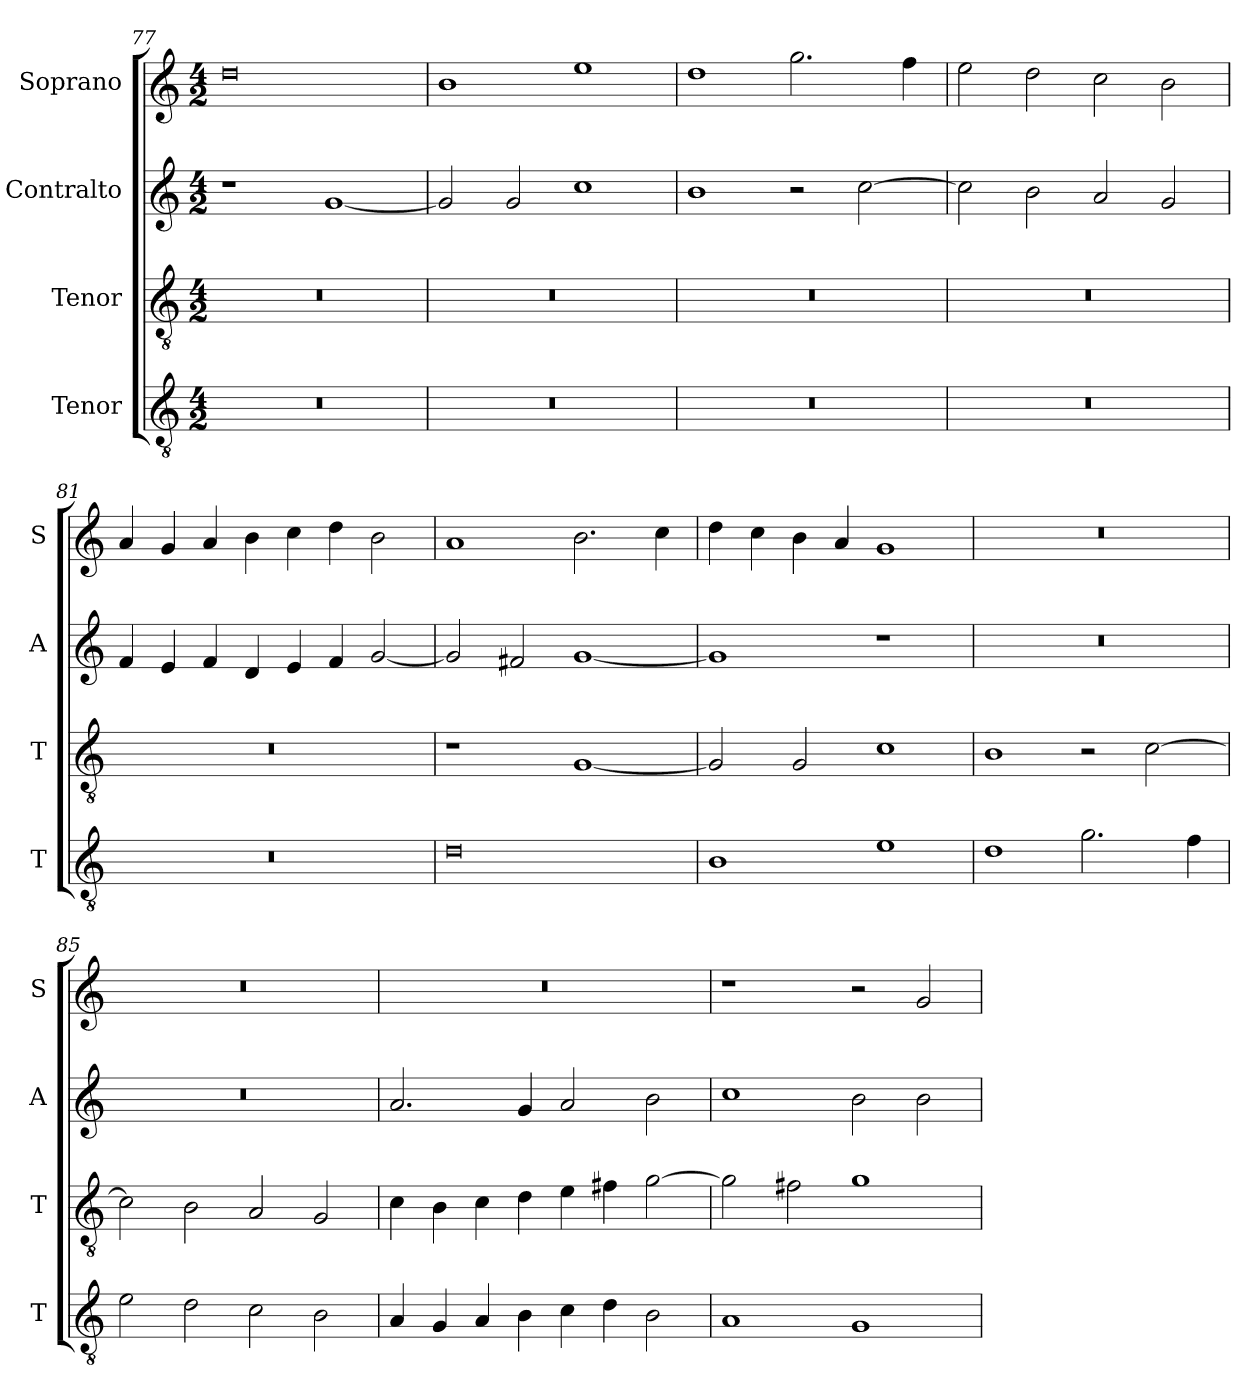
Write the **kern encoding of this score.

**kern	**kern	**kern	**kern
*part4	*part3	*part2	*part1
*staff4	*staff3	*staff2	*staff1
*I"Tenor	*I"Tenor	*I"Contralto	*I"Soprano
*I'T	*I'T	*I'A	*I'S
*clefGv2	*clefGv2	*clefG2	*clefG2
*k[]	*k[]	*k[]	*k[]
*C:ion	*C:ion	*C:ion	*C:ion
*M4/2	*M4/2	*M4/2	*M4/2
=77	=77	=77	=77
0r	0r	1r	0dd
.	.	[1g	.
=78	=78	=78	=78
0r	0r	2g]	1b
.	.	2g	.
.	.	1cc	1ee
=79	=79	=79	=79
0r	0r	1b	1dd
.	.	2r	2.gg
.	.	[2cc	.
.	.	.	4ff
=80	=80	=80	=80
0r	0r	2cc]	2ee
.	.	2b	2dd
.	.	2a	2cc
.	.	2g	2b
=81	=81	=81	=81
0r	0r	4f	4a
.	.	4e	4g
.	.	4f	4a
.	.	4d	4b
.	.	4e	4cc
.	.	4f	4dd
.	.	[2g	2b
=82	=82	=82	=82
0d	1r	2g]	1a
.	.	2f#X	.
.	[1G	[1g	2.b
.	.	.	4cc
=83	=83	=83	=83
1B	2G]	1g]	4dd
.	.	.	4cc
.	2G	.	4b
.	.	.	4a
1e	1c	1r	1g
=84	=84	=84	=84
1d	1B	0r	0r
2.g	2r	.	.
.	[2c	.	.
4f	.	.	.
=85	=85	=85	=85
2e	2c]	0r	0r
2d	2B	.	.
2c	2A	.	.
2B	2G	.	.
=86	=86	=86	=86
4A	4c	2.a	0r
4G	4B	.	.
4A	4c	.	.
4B	4d	4g	.
4c	4e	2a	.
4d	4f#X	.	.
2B	[2g	2b	.
=87	=87	=87	=87
1A	2g]	1cc	1r
.	2f#X	.	.
1G	1g	2b	2r
.	.	2b	2g
=	=	=	=
*-	*-	*-	*-
